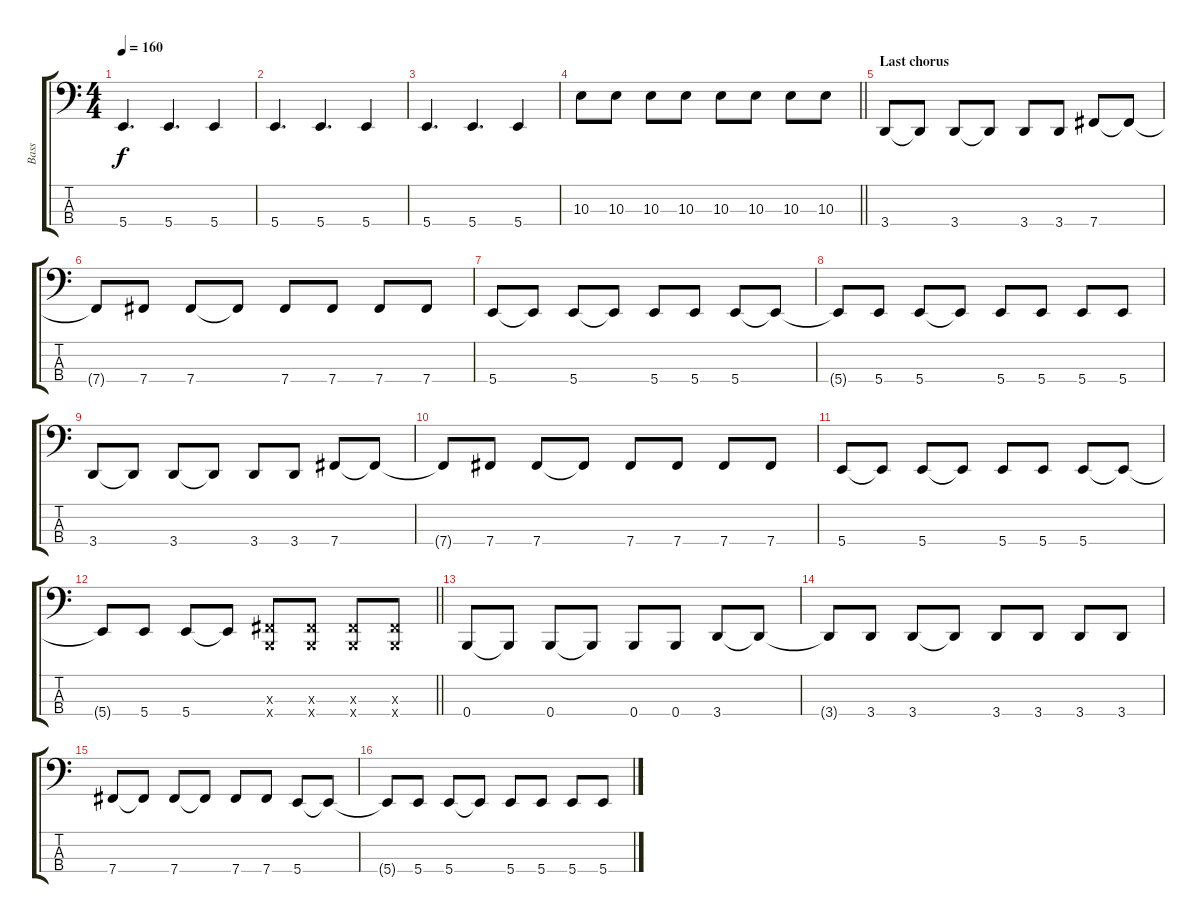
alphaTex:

\track ("Bass" "Bass") {instrument electricbassfinger}
\staff {score tabs}
\tuning (E2 B1 Gb1 B0) {hide}
\ts (4 4)
\tempo 160
\clef f4
\ks c
5.4.4{d dy f} 5.4.4{d} 5.4.4 |
5.4.4{d} 5.4.4{d} 5.4.4 |
5.4.4{d} 5.4.4{d} 5.4.4 |
\barLineRight lightlight
10.3.8 10.3.8 10.3.8 10.3.8 10.3.8 10.3.8 10.3.8 10.3.8 |
\section ("" "Last chorus")
3.4.8 3.4{t}.8 3.4.8 3.4{t}.8 3.4.8 3.4.8 7.4.8 7.4{t}.8 |
7.4{t}.8 7.4.8 7.4.8 7.4{t}.8 7.4.8 7.4.8 7.4.8 7.4.8 |
5.4.8 5.4{t}.8 5.4.8 5.4{t}.8 5.4.8 5.4.8 5.4.8 5.4{t}.8 |
5.4{t}.8 5.4.8 5.4.8 5.4{t}.8 5.4.8 5.4.8 5.4.8 5.4.8 |
3.4.8 3.4{t}.8 3.4.8 3.4{t}.8 3.4.8 3.4.8 7.4.8 7.4{t}.8 |
7.4{t}.8 7.4.8 7.4.8 7.4{t}.8 7.4.8 7.4.8 7.4.8 7.4.8 |
5.4.8 5.4{t}.8 5.4.8 5.4{t}.8 5.4.8 5.4.8 5.4.8 5.4{t}.8 |
\barLineRight lightlight
5.4{t}.8 5.4.8 5.4.8 5.4{t}.8 (0.3{x} 0.4{x}).8 (0.3{x} 0.4{x}).8 (0.3{x} 0.4{x}).8 (0.3{x} 0.4{x}).8 |
0.4.8 0.4{t}.8 0.4.8 0.4{t}.8 0.4.8 0.4.8 3.4.8 3.4{t}.8 |
3.4{t}.8 3.4.8 3.4.8 3.4{t}.8 3.4.8 3.4.8 3.4.8 3.4.8 |
7.4.8 7.4{t}.8 7.4.8 7.4{t}.8 7.4.8 7.4.8 5.4.8 5.4{t}.8 |
5.4{t}.8 5.4.8 5.4.8 5.4{t}.8 5.4.8 5.4.8 5.4.8 5.4.8
